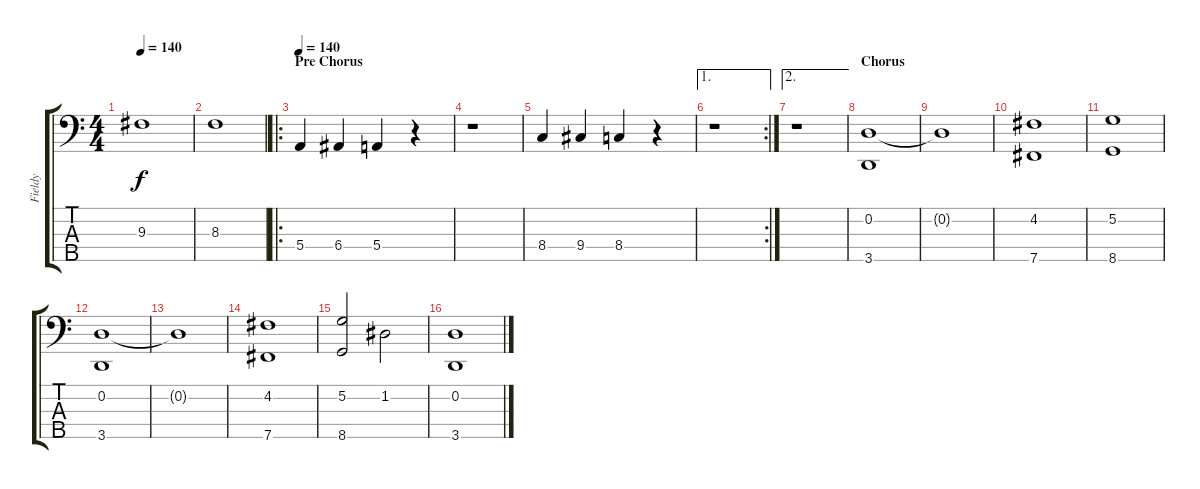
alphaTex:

\track ("Fieldy" "Fieldy") {instrument electricbassfinger}
\staff {score tabs}
\tuning (G2 D2 A1 E1 B0) {hide}
\ts (4 4)
\tempo 140
\clef f4
\ks c
9.3.1{dy f} |
8.3.1 |
\ro
\section ("" "Pre Chorus")
\tempo 140
5.4.4 6.4.4 5.4.4 r.4 |
r.1 |
8.4.4 9.4.4 8.4.4 r.4 |
\ae 1
\rc 2
r.1 |
\ae 2
r.1 |
\section ("" "Chorus")
(0.2 3.5).1 |
0.2{t}.1 |
(4.2 7.5).1 |
(5.2 8.5).1 |
(0.2 3.5).1 |
0.2{t}.1 |
(4.2 7.5).1 |
(5.2 8.5).2 1.2.2 |
(0.2 3.5).1
